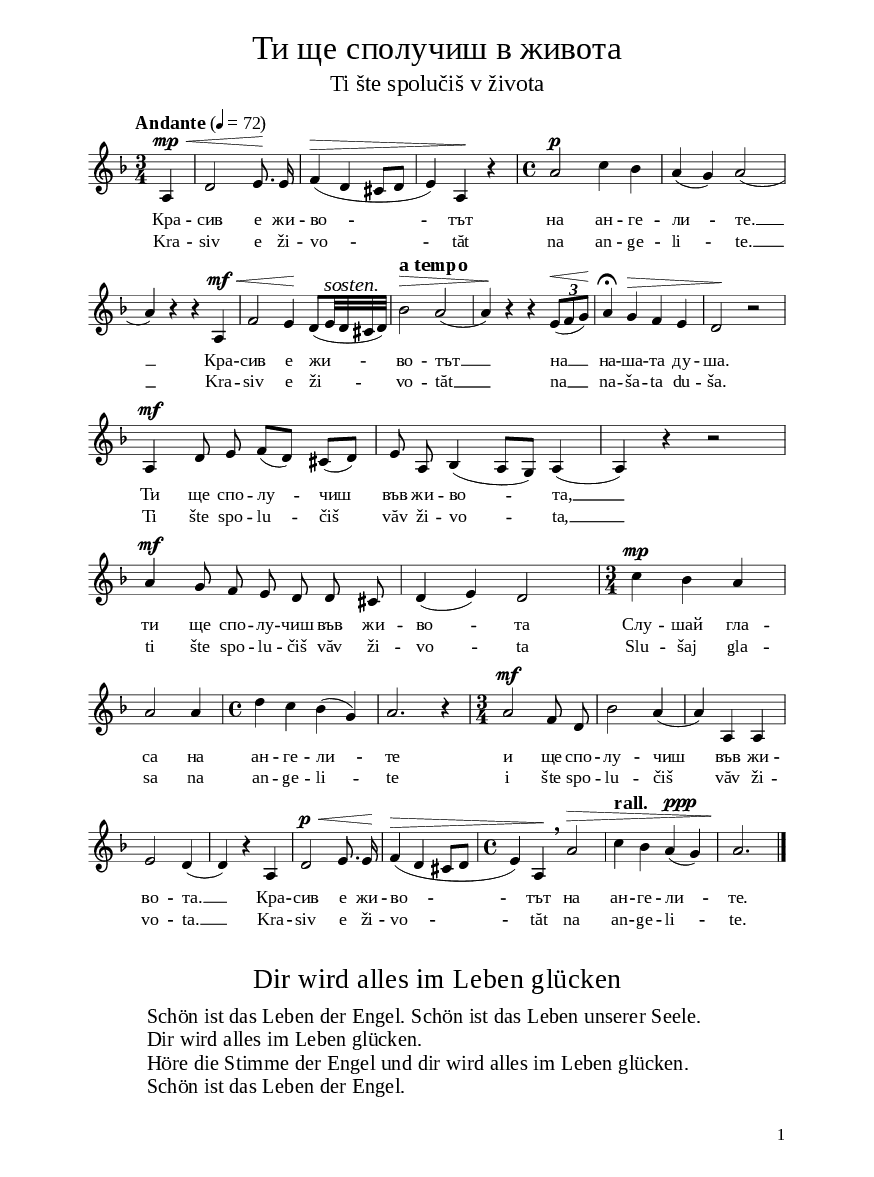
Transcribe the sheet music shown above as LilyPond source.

\version "2.24.4"

% include paper part and global functions
\include "include/globals.ily"

\bookpart {
  \label #'ref214
  \tocItem \markup "Ти ще сполучиш в живота – Ti šte spolučiš v života"
  \paper {
    print-all-headers = ##t
    print-page-number = ##t
    print-first-page-number = ##t

    % put page numbers on the bottom
    oddHeaderMarkup = \markup ""
    evenHeaderMarkup = \markup ""
    oddFooterMarkup = \markup
    \fill-line {
      ""
      \if \should-print-page-number \fromproperty #'page:page-number-string
    }
    evenFooterMarkup = \markup
    \fill-line {
      \if \should-print-page-number \fromproperty #'page:page-number-string
      ""
    }

    left-margin = 1.5\cm
    right-margin = 1.5\cm
    top-margin = 1.2\cm
    bottom-margin = 1.0\cm
    ragged-bottom = ##t % do not spread the staves to fill the whole vertical space

    % change distance between staves
    system-system-spacing =
    #'((basic-distance . 16)
       (minimum-distance . 8)
       (padding . 2)
       (stretchability . 12))
  }

  \header {
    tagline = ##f
  }
  \score {
    \include "include/score-layout.ily"

    \new Voice \absolute {
      \clef treble
      \key d \minor
      \time 3/4
      \tempoFunc "Andante" 4 "72"
      \autoBeamOff
      \partial 4

      a4^\mp^\< | d'2 e'8. \! e'16 | f'4^\> ( d'4 cis'8[d'8] |  e'4 ) a4 \! r4 |

      \time 4/4  a'2^ \p c''4 bes'4 | a'4 ( g'4 ) a'2 ( | \break a'4 ) r4 r4 a4^\mf ^\< | f'2 e'4 \! d'8 ^\markup { \huge \italic "   sosten."} [( e'32 d'32 cis'32 d'32 )] |

      \once \override Hairpin.shorten-pair = #'(0 . -3) bes'2^\> ^\markup { \huge \bold "a tempo" } a'2 ( | a'4 ) \! r4 r4 \override TupletNumber.text = \markup { \bold "3"} \times 2/3  { e'8^\< [( f'8 g'8 )] } | a'4 \! \fermata
      \once \override Hairpin.to-barline = ##f
      g'4^\> f'4 e'4 |   d'2 \! r2 | \break

      a4^\mf d'8 e'8 f'8 [( d'8 )]  cis'8 [( d'8 )] | e'8 a8 bes4 ( a8 [g8] ) a4 ( | a4 ) r4 r2 |  \break

      a'4^\mf g'8 f'8 e'8 d'8 d'8 cis'8 |d'4 ( e'4 ) d'2 | \time 3/4  | c''4^\mp bes'4 a'4 | \break

      a'2 a'4 | \time 4/4  d''4 c''4 bes'4 ( g'4 ) | a'2. r4 | \time 3/4 | a'2^\mf f'8 d'8 |

      bes'2 a'4 ( | a'4 ) a4 a4 |   \break e'2 d'4 ( | d'4 ) r4 a4 |

      d'2^\p^\< e'8. e'16 \! |


      f'4^\> ( d'4 cis'8 [d'8] | \time 4/4  e'4 ) a4 \! \breathe

      a'2  ^\> | \tempo"rall." c''4 bes'4 a'4^\markup { \dynamic "ppp"} ( g'4 ) | a'2. \! \bar "|."

    }
    \addlyrics {

      Кра -- сив е жи -- во -- тът на ан -- ге -- ли -- те. __
      Кра -- сив е жи -- во -- тът __ на __ на -- ша -- та ду -- ша.
      Ти ще спо -- лу -- чиш във жи -- во -- та, __
      ти ще спо -- лу -- чиш във жи -- во -- та
      Слу -- шай гла -- са на ан -- ге -- ли -- те
      и ще спо -- лу -- чиш във жи -- во -- та. __
      Кра -- сив е жи -- во -- тът на ан -- ге -- ли -- те.

    }

    \addlyrics {

      Kra -- siv e ži -- vo -- tăt na an -- ge -- li -- te. __
      Kra -- siv e ži -- vo -- tăt __ na __ na -- ša -- ta du -- ša.
      Ti šte spo -- lu -- čiš văv ži -- vo -- ta, __
      ti šte spo -- lu -- čiš văv ži -- vo -- ta
      Slu -- šaj gla -- sa na an -- ge -- li -- te
      i šte spo -- lu -- čiš văv ži -- vo -- ta. __
      Kra -- siv e ži -- vo -- tăt na an -- ge -- li -- te.

    }

    \header {
      title = \titleFunc "Ти ще сполучиш в живота" "Ti šte spolučiš v života"
    }

    \midi{}

  } % score

  \markup \vspace #1.5
  % include foreign translation(s) of the song
  \version "2.24.4"

\markup \fill-line { \fontsize #deTitleFontSize "Dir wird alles im Leben glücken" }
\markup \null
\markup \null
\markup \abs-fontsize #10 {
    \hspace #5
    \override #`(baseline-skip . ,deCoupletBaselineSkip)
    \column {
      \line {   "   " Schön ist das Leben der Engel. Schön ist das Leben unserer Seele.}
      \line {   "   " Dir wird alles im Leben glücken. }
      \line {   "   " Höre die Stimme der Engel und dir wird alles im Leben glücken. }
      \line {   "   " Schön ist das Leben der Engel.  }
    }
}



} % bookpart

% Più mosso
%
